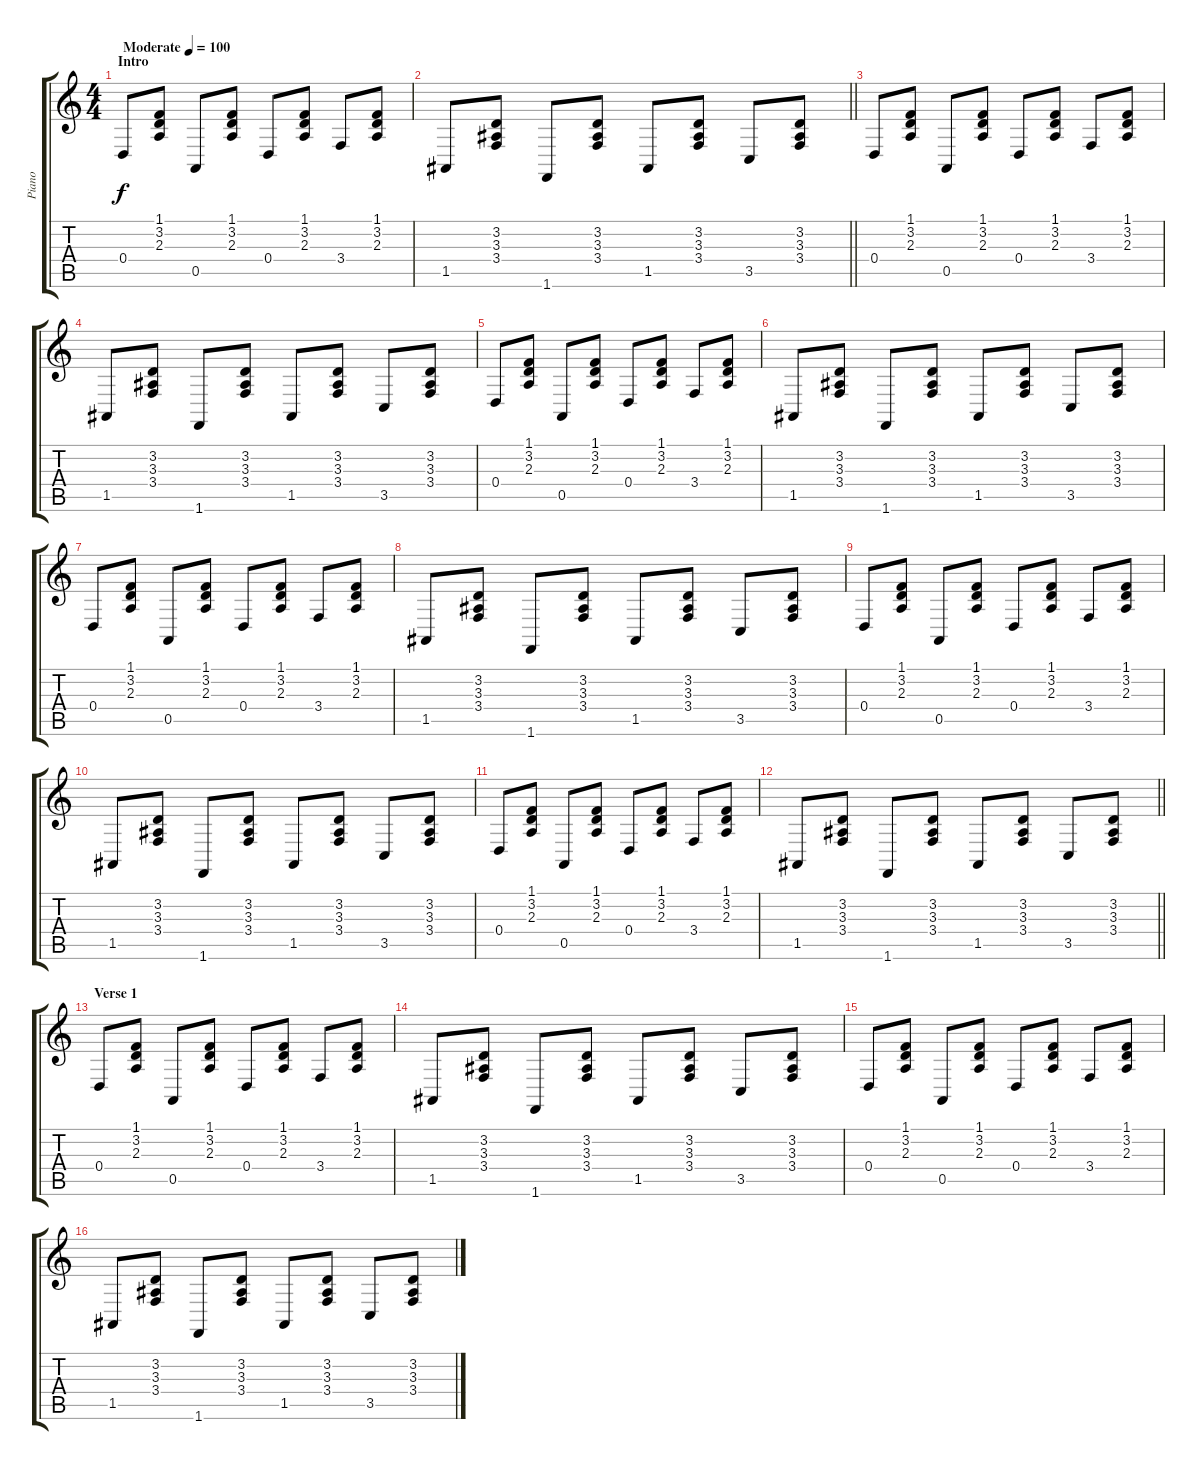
\track ("Piano" "Piano") {instrument brightacousticpiano}
\staff {score tabs}
\tuning (E4 B3 G3 D3 A2 E2) {hide}
\ts (4 4)
\section ("" "Intro")
\tempo (100 "Moderate")
\clef g2
\ks c
0.4.8{txt "" dy f instrument brightacousticpiano} (1.1 3.2 2.3).8 0.5.8 (1.1 3.2 2.3).8 0.4.8 (1.1 3.2 2.3).8 3.4.8 (1.1 3.2 2.3).8 |
\barLineRight lightlight
1.5.8 (3.2 3.3 3.4).8 1.6.8 (3.2 3.3 3.4).8 1.5.8 (3.2 3.3 3.4).8 3.5.8 (3.2 3.3 3.4).8 |
\section ("" "")
0.4.8 (1.1 3.2 2.3).8 0.5.8 (1.1 3.2 2.3).8 0.4.8 (1.1 3.2 2.3).8 3.4.8 (1.1 3.2 2.3).8 |
1.5.8 (3.2 3.3 3.4).8 1.6.8 (3.2 3.3 3.4).8 1.5.8 (3.2 3.3 3.4).8 3.5.8 (3.2 3.3 3.4).8 |
0.4.8 (1.1 3.2 2.3).8 0.5.8 (1.1 3.2 2.3).8 0.4.8 (1.1 3.2 2.3).8 3.4.8 (1.1 3.2 2.3).8 |
1.5.8 (3.2 3.3 3.4).8 1.6.8 (3.2 3.3 3.4).8 1.5.8 (3.2 3.3 3.4).8 3.5.8 (3.2 3.3 3.4).8 |
0.4.8 (1.1 3.2 2.3).8 0.5.8 (1.1 3.2 2.3).8 0.4.8 (1.1 3.2 2.3).8 3.4.8 (1.1 3.2 2.3).8 |
1.5.8 (3.2 3.3 3.4).8 1.6.8 (3.2 3.3 3.4).8 1.5.8 (3.2 3.3 3.4).8 3.5.8 (3.2 3.3 3.4).8 |
0.4.8 (1.1 3.2 2.3).8 0.5.8 (1.1 3.2 2.3).8 0.4.8 (1.1 3.2 2.3).8 3.4.8 (1.1 3.2 2.3).8 |
1.5.8 (3.2 3.3 3.4).8 1.6.8 (3.2 3.3 3.4).8 1.5.8 (3.2 3.3 3.4).8 3.5.8 (3.2 3.3 3.4).8 |
0.4.8 (1.1 3.2 2.3).8 0.5.8 (1.1 3.2 2.3).8 0.4.8 (1.1 3.2 2.3).8 3.4.8 (1.1 3.2 2.3).8 |
\barLineRight lightlight
1.5.8 (3.2 3.3 3.4).8 1.6.8 (3.2 3.3 3.4).8 1.5.8 (3.2 3.3 3.4).8 3.5.8 (3.2 3.3 3.4).8 |
\section ("" "Verse 1")
0.4.8 (1.1 3.2 2.3).8 0.5.8 (1.1 3.2 2.3).8 0.4.8 (1.1 3.2 2.3).8 3.4.8 (1.1 3.2 2.3).8 |
1.5.8 (3.2 3.3 3.4).8 1.6.8 (3.2 3.3 3.4).8 1.5.8 (3.2 3.3 3.4).8 3.5.8 (3.2 3.3 3.4).8 |
0.4.8 (1.1 3.2 2.3).8 0.5.8 (1.1 3.2 2.3).8 0.4.8 (1.1 3.2 2.3).8 3.4.8 (1.1 3.2 2.3).8 |
1.5.8 (3.2 3.3 3.4).8 1.6.8 (3.2 3.3 3.4).8 1.5.8 (3.2 3.3 3.4).8 3.5.8 (3.2 3.3 3.4).8
